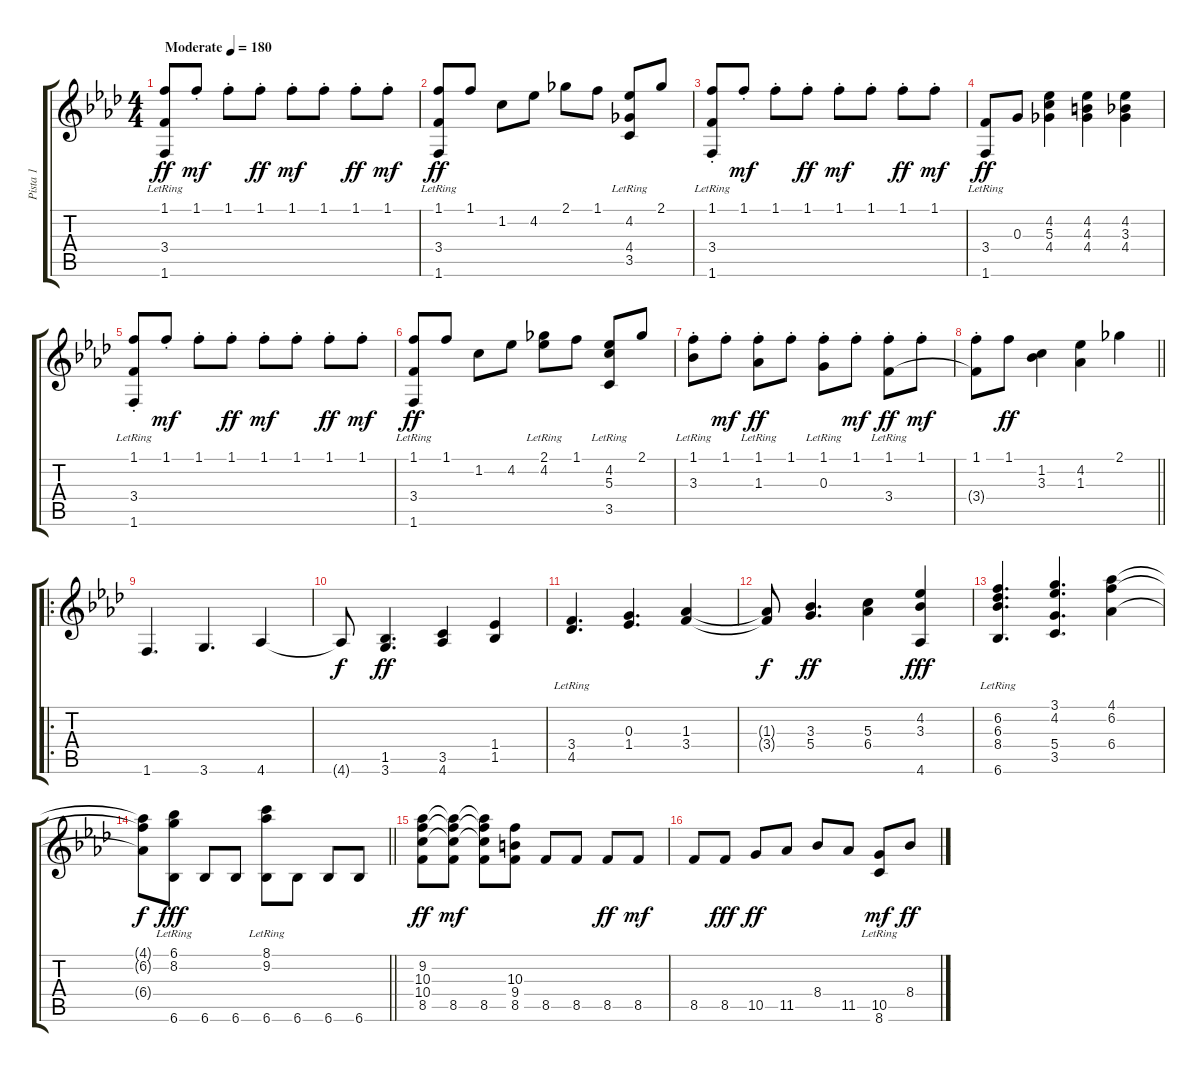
\track ("Pista 1" "Pista 1") {instrument acousticguitarsteel}
\staff {score tabs}
\tuning (E4 B3 G3 D3 A2 E2) {hide}
\ts (4 4)
\tempo (180 "Moderate")
\clef g2
\ks fminor
(1.1{st} 3.4{st lr} 1.6{lr}).8{dy ff instrument acousticguitarsteel} 1.1{st}.8{dy mf} 1.1{st}.8 1.1{st}.8{dy ff} 1.1{st}.8{dy mf} 1.1{st}.8 1.1{st}.8{dy ff} 1.1{st}.8{dy mf} |
(1.1{st} 3.4{lr} 1.6{lr}).8{dy ff} 1.1.8 1.2.8 4.2.8 2.1.8 1.1.8 (4.2 4.4{lr} 3.5{lr}).8 2.1.8 |
(1.1{st} 3.4{st lr} 1.6{lr}).8 1.1{st}.8{dy mf} 1.1{st}.8 1.1{st}.8{dy ff} 1.1{st}.8{dy mf} 1.1{st}.8 1.1{st}.8{dy ff} 1.1{st}.8{dy mf} |
(3.4 1.6{lr}).8{dy ff} 0.3.8 (4.2 5.3 4.4).4 (4.2 4.3 4.4).4 (4.2 3.3 4.4).4 |
(1.1{st} 3.4{st lr} 1.6{lr}).8 1.1{st}.8{dy mf} 1.1{st}.8 1.1{st}.8{dy ff} 1.1{st}.8{dy mf} 1.1{st}.8 1.1{st}.8{dy ff} 1.1{st}.8{dy mf} |
(1.1{st} 3.4{lr} 1.6{lr}).8{dy ff} 1.1.8 1.2.8 4.2.8 (2.1 4.2{lr}).8 1.1.8 (4.2{lr} 5.3{lr} 3.5).8 2.1.8 |
(1.1{st} 3.3{lr}).8 1.1{st}.8{dy mf} (1.1{st} 1.3{lr}).8{dy ff} 1.1{st}.8 (1.1{st} 0.3{lr}).8 1.1{st}.8{dy mf} (1.1{st} 3.4{st lr}).8{dy ff} 1.1{st}.8{dy mf} |
\barLineRight lightlight
(1.1{st} 3.4{t}).8 1.1.8{dy ff} (1.2 3.3).4 (4.2 1.3).4 2.1.4 |
\ro
1.6.4{d} 3.6.4{d} 4.6.4 |
4.6{t}.8{dy f} (1.5 3.6).4{d dy ff} (3.5 4.6).4 (1.4 1.5).4 |
(3.4{lr} 4.5{lr}).4{d} (0.3 1.4).4{d} (1.3 3.4).4 |
(1.3{t} 3.4{t}).8{dy f} (3.3 5.4).4{d dy ff} (5.3 6.4).4 (4.2 3.3 4.6).4{dy fff} |
(6.2 6.3 8.4 6.6{lr}).4{d} (3.1 4.2 5.4 3.5).4{d} (4.1 6.2 6.4).4 |
\barLineRight lightlight
(4.1{t} 6.2{t} 6.4{t}).8{dy f} (6.1{lr} 8.2{lr} 6.6).8{dy fff} 6.6.8 6.6.8 (8.1{lr} 9.2{lr} 6.6).8 6.6.8 6.6.8 6.6.8 |
(9.2 10.3 10.4 8.5).8{dy ff} (9.2{t} 10.3{t} 10.4{t} 8.5).8{dy mf} (9.2{t} 10.3{t} 10.4{t} 8.5).8 (10.3 9.4 8.5).8 8.5.8 8.5.8 8.5.8{dy ff} 8.5.8{dy mf} |
8.5.8 8.5.8{dy fff} 10.5.8{dy ff} 11.5.8 8.4.8 11.5.8 (10.5{lr} 8.6{lr}).8{dy mf} 8.4.8{dy ff}
